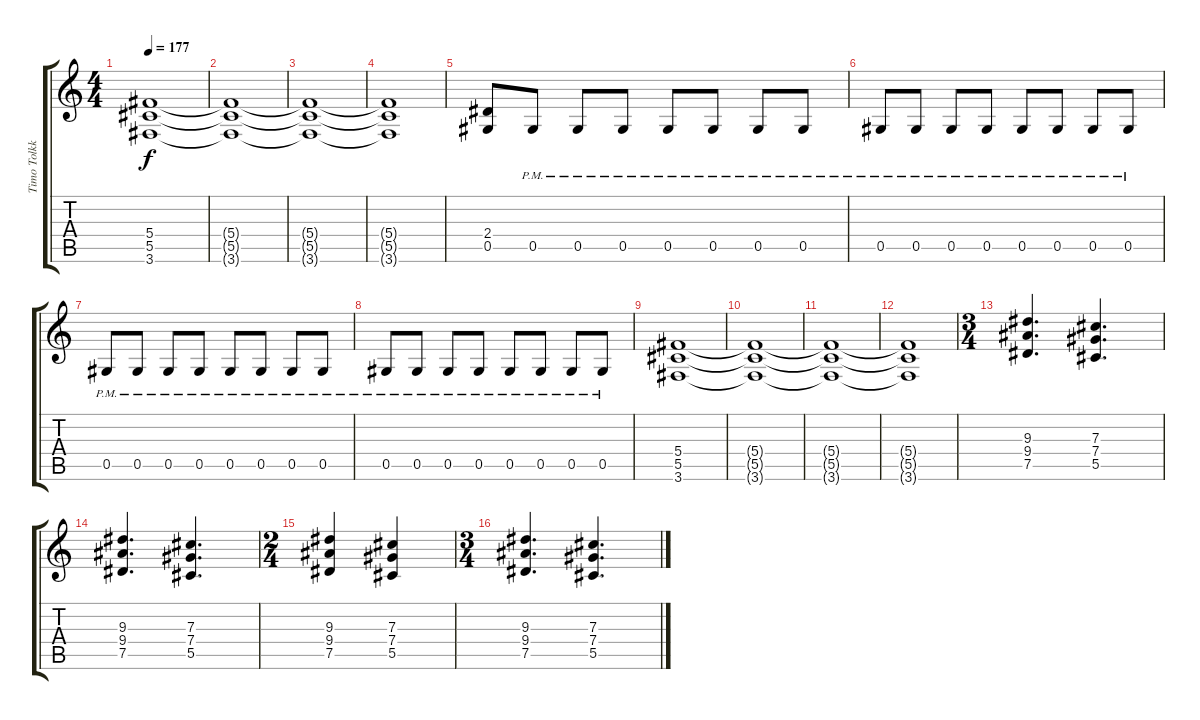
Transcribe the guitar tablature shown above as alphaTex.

\track ("Timo Tolkki 2" "Timo Tolkk") {instrument distortionguitar}
\staff {score tabs}
\tuning (Eb4 Bb3 Gb3 Db3 Ab2 Eb2) {hide}
\ts (4 4)
\tempo 177
\clef g2
\ks c
(5.4 5.5 3.6).1{dy f} |
(5.4{t} 5.5{t} 3.6{t}).1 |
(5.4{t} 5.5{t} 3.6{t}).1 |
(5.4{t} 5.5{t} 3.6{t}).1 |
(2.4 0.5).8 0.5{pm}.8 0.5{pm}.8 0.5{pm}.8 0.5{pm}.8 0.5{pm}.8 0.5{pm}.8 0.5{pm}.8 |
0.5{pm}.8 0.5{pm}.8 0.5{pm}.8 0.5{pm}.8 0.5{pm}.8 0.5{pm}.8 0.5{pm}.8 0.5{pm}.8 |
0.5{pm}.8 0.5{pm}.8 0.5{pm}.8 0.5{pm}.8 0.5{pm}.8 0.5{pm}.8 0.5{pm}.8 0.5{pm}.8 |
0.5{pm}.8 0.5{pm}.8 0.5{pm}.8 0.5{pm}.8 0.5{pm}.8 0.5{pm}.8 0.5{pm}.8 0.5{pm}.8 |
(5.4 5.5 3.6).1 |
(5.4{t} 5.5{t} 3.6{t}).1 |
(5.4{t} 5.5{t} 3.6{t}).1 |
(5.4{t} 5.5{t} 3.6{t}).1 |
\ts (3 4)
(9.3 9.4 7.5).4{d} (7.3 7.4 5.5).4{d} |
(9.3 9.4 7.5).4{d} (7.3 7.4 5.5).4{d} |
\ts (2 4)
(9.3 9.4 7.5).4 (7.3 7.4 5.5).4 |
\ts (3 4)
(9.3 9.4 7.5).4{d} (7.3 7.4 5.5).4{d}
